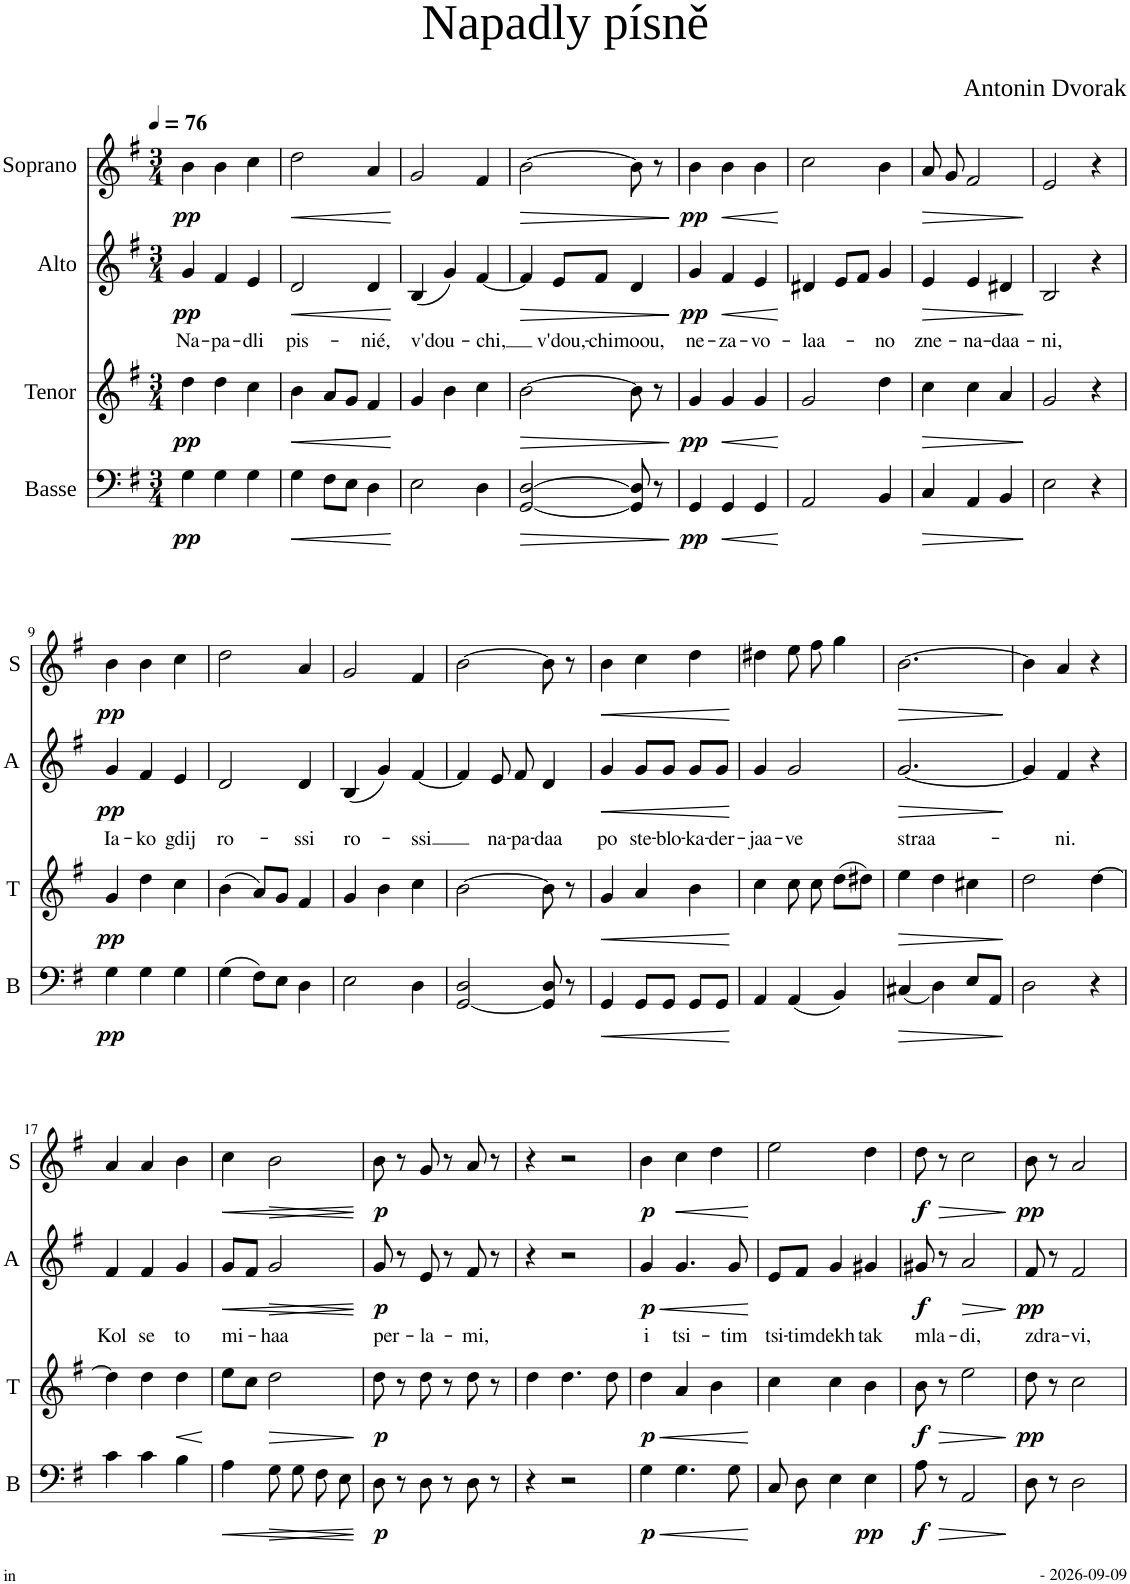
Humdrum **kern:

**kern	**dynam	**kern	**dynam	**kern	**text	**dynam	**kern	**dynam
*part4	*part4	*part3	*part3	*part2	*part2	*part2	*part1	*part1
*staff4	*staff4	*staff3	*staff3	*staff2	*staff2	*staff2	*staff1	*staff1
*I"Basse	*	*I"Tenor	*	*I"Alto	*	*	*I"Soprano	*
*I'B	*	*I'T	*	*I'A	*	*	*I'S	*
*clefF4	*	*clefG2	*	*clefG2	*	*	*clefG2	*
*k[f#]	*	*k[f#]	*	*k[f#]	*	*	*k[f#]	*
*M3/4	*	*M3/4	*	*M3/4	*	*	*M3/4	*
*MM76	*	*MM76	*	*MM76	*	*	*MM76	*
=1	=1	=1	=1	=1	=1	=1	=1	=1
!	!LO:DY:b	!	!LO:DY:b	!	!LO:LY:b	!LO:DY:b	!	!LO:DY:b
4G\	pp	4dd\	pp	4g/	Na-	pp	4b\	pp
!	!	!	!	!	!LO:LY:b	!	!	!
4G\	.	4dd\	.	4f#/	-pa-	.	4b\	.
!	!	!	!	!	!LO:LY:b	!	!	!
4G\	.	4cc\	.	4e/	-dli	.	4cc\	.
=2	=2	=2	=2	=2	=2	=2	=2	=2
!	!LO:HP:b	!	!LO:HP:b	!	!LO:LY:b	!LO:HP:b	!	!LO:HP:b
4G\	<	4b\	<	2d/	pis-	<	2dd\	<
8F#\L	.	8a/L	.	.	.	.	.	.
8E\J	.	8g/J	.	.	.	.	.	.
!	!	!	!	!	!LO:LY:b	!	!	!
4D\	.	4f#/	.	4d/	-nié,	.	4a/	.
.	[	.	[	.	.	[	.	[
=3	=3	=3	=3	=3	=3	=3	=3	=3
!	!	!	!	!	!LO:LY:b	!	!	!
2E\	.	4g/	.	(4B/	v'dou-	.	2g/	.
.	.	4b\	.	4g/)	.	.	.	.
!	!	!	!	!	!LO:LY:b	!	!	!
4D\	.	4cc\	.	[4f#/	-chi,	.	4f#/	.
=4	=4	=4	=4	=4	=4	=4	=4	=4
!	!LO:HP:b	!	!LO:HP:b	!	!	!LO:HP:b	!	!LO:HP:b
[2GG/ [2D/	>	[2b\	>	4f#/]	.	>	[2b\	>
!	!	!	!	!	!LO:LY:b	!	!	!
.	.	.	.	8e/L	v'dou,-	.	.	.
!	!	!	!	!	!LO:LY:b	!	!	!
.	.	.	.	8f#/J	-chi	.	.	.
!	!	!	!	!	!LO:LY:b	!	!	!
8GG/] 8D/]	.	8b\]	.	4d/	moou,	.	8b\]	.
8r	.	8r	.	.	.	.	8r	.
.	]	.	]	.	.	]	.	]
=5	=5	=5	=5	=5	=5	=5	=5	=5
!	!LO:DY:b	!	!LO:DY:b	!	!LO:LY:b	!LO:DY:b	!	!LO:DY:b
4GG/	pp	4g/	pp	4g/	ne-	pp	4b\	pp
!	!LO:HP:b	!	!LO:HP:b	!	!LO:LY:b	!LO:HP:b	!	!LO:HP:b
4GG/	<	4g/	<	4f#/	-za-	<	4b\	<
!	!	!	!	!	!LO:LY:b	!	!	!
4GG/	.	4g/	.	4e/	-vo-	.	4b\	.
.	[	.	[	.	.	[	.	[
=6	=6	=6	=6	=6	=6	=6	=6	=6
!	!	!	!	!	!LO:LY:b	!	!	!
2AA/	.	2g/	.	4d#X/	-laa-	.	2cc\	.
.	.	.	.	8e/L	.	.	.	.
.	.	.	.	8f#/J	.	.	.	.
!	!	!	!	!	!LO:LY:b	!	!	!
4BB/	.	4dd\	.	4g/	-no	.	4b\	.
=7	=7	=7	=7	=7	=7	=7	=7	=7
!	!LO:HP:b	!	!LO:HP:b	!	!LO:LY:b	!LO:HP:b	!	!LO:HP:b
4C/	>	4cc\	>	4e/	zne-	>	8a/L	>
.	.	.	.	.	.	.	8g/J	.
!	!	!	!	!	!LO:LY:b	!	!	!
4AA/	.	4cc\	.	4e/	-na-	.	2f#/	.
!	!	!	!	!	!LO:LY:b	!	!	!
4BB/	.	4a/	.	4d#X/	-daa-	.	.	.
.	]	.	]	.	.	]	.	]
=8	=8	=8	=8	=8	=8	=8	=8	=8
!	!	!	!	!	!LO:LY:b	!	!	!
2E\	.	2g/	.	2B/	-ni,	.	2e/	.
4r	.	4r	.	4r	.	.	4r	.
!!LO:LB:g=z
=9	=9	=9	=9	=9	=9	=9	=9	=9
!	!LO:DY:b	!	!LO:DY:b	!	!LO:LY:b	!LO:DY:b	!	!LO:DY:b
4G\	pp	4g/	pp	4g/	Ia-	pp	4b\	pp
!	!	!	!	!	!LO:LY:b	!	!	!
4G\	.	4dd\	.	4f#/	-ko	.	4b\	.
!	!	!	!	!	!LO:LY:b	!	!	!
4G\	.	4cc\	.	4e/	gdij	.	4cc\	.
=10	=10	=10	=10	=10	=10	=10	=10	=10
!	!	!	!	!	!LO:LY:b	!	!	!
(4G\	.	(4b\	.	2d/	ro-	.	2dd\	.
8F#\L)	.	8a/L)	.	.	.	.	.	.
8E\J	.	8g/J	.	.	.	.	.	.
!	!	!	!	!	!LO:LY:b	!	!	!
4D\	.	4f#/	.	4d/	-ssi	.	4a/	.
=11	=11	=11	=11	=11	=11	=11	=11	=11
!	!	!	!	!	!LO:LY:b	!	!	!
2E\	.	4g/	.	(4B/	ro-	.	2g/	.
.	.	4b\	.	4g/)	.	.	.	.
!	!	!	!	!	!LO:LY:b	!	!	!
4D\	.	4cc\	.	[4f#/	-ssi	.	4f#/	.
=12	=12	=12	=12	=12	=12	=12	=12	=12
[2GG/ 2D/	.	[2b\	.	4f#/]	.	.	[2b\	.
!	!	!	!	!	!LO:LY:b	!	!	!
.	.	.	.	8e/	na-	.	.	.
!	!	!	!	!	!LO:LY:b	!	!	!
.	.	.	.	8f#/	-pa-	.	.	.
!	!	!	!	!	!LO:LY:b	!	!	!
8GG/] 8D/	.	8b\]	.	4d/	-daa	.	8b\]	.
8r	.	8r	.	.	.	.	8r	.
=13	=13	=13	=13	=13	=13	=13	=13	=13
!	!LO:HP:b	!	!LO:HP:b	!	!LO:LY:b	!LO:HP:b	!	!LO:HP:b
4GG/	<	4g/	<	4g/	po	<	4b\	<
!	!	!	!	!	!LO:LY:b	!	!	!
8GG/L	.	4a/	.	8g/L	ste-	.	4cc\	.
!	!	!	!	!	!LO:LY:b	!	!	!
8GG/J	.	.	.	8g/J	-blo-	.	.	.
!	!	!	!	!	!LO:LY:b	!	!	!
8GG/L	.	4b\	.	8g/L	-ka-	.	4dd\	.
!	!	!	!	!	!LO:LY:b	!	!	!
8GG/J	.	.	.	8g/J	-der-	.	.	.
.	[	.	[	.	.	[	.	[
=14	=14	=14	=14	=14	=14	=14	=14	=14
!	!	!	!	!	!LO:LY:b	!	!	!
4AA/	.	4cc\	.	4g/	-jaa-	.	4dd#X\	.
!	!	!	!	!	!LO:LY:b	!	!	!
(4AA/	.	8cc\	.	2g/	-ve	.	8ee\L	.
.	.	8cc\	.	.	.	.	8ff#\J	.
4BB/)	.	(8dd\L	.	.	.	.	4gg\	.
.	.	8dd#X\J)	.	.	.	.	.	.
=15	=15	=15	=15	=15	=15	=15	=15	=15
!	!LO:HP:b	!	!LO:HP:b	!	!LO:LY:b	!LO:HP:b	!	!LO:HP:b
(<4C#X/	>	4ee\	>	[2.g/	straa-	>	[2.b\	>
4D\)	.	4dd\	.	.	.	.	.	.
8E/L	.	4cc#X\	.	.	.	.	.	.
8AA/J	.	.	.	.	.	.	.	.
.	]	.	]	.	.	]	.	]
=16	=16	=16	=16	=16	=16	=16	=16	=16
2D\	.	2dd\	.	4g/]	.	.	4b\]	.
!	!	!	!	!	!LO:LY:b	!	!	!
.	.	.	.	4f#/	-ni.	.	4a/	.
4r	.	[4dd\	.	4r	.	.	4r	.
!!LO:LB:g=z
=17	=17	=17	=17	=17	=17	=17	=17	=17
!	!	!	!	!	!LO:LY:b	!	!	!
4c\	.	4dd\]	.	4f#/	Kol	.	4a/	.
!	!	!	!	!	!LO:LY:b	!	!	!
4c\	.	4dd\	.	4f#/	se	.	4a/	.
!	!	!	!LO:HP:b	!	!LO:LY:b	!	!	!
4B\	.	4dd\	<	4g/	to	.	4b\	.
.	.	.	[	.	.	.	.	.
=18	=18	=18	=18	=18	=18	=18	=18	=18
!	!LO:HP:b	!	!	!	!LO:LY:b	!LO:HP:b	!	!LO:HP:b
4A\	<	8ee\L	.	8g/L	mi-	<	4cc\	<
.	.	8cc\J	.	8f#/J	.	.	.	.
!	!LO:HP:b	!	!LO:HP:b	!	!LO:LY:b	!LO:HP:b	!	!LO:HP:b
8G\	>	2dd\	>	2g/	-haa	>	2b\	>
8G\	.	.	.	.	.	.	.	.
8F#\	.	.	.	.	.	.	.	.
8E\	.	.	.	.	.	.	.	.
.	[ ]	.	]	.	.	[ ]	.	[ ]
=19	=19	=19	=19	=19	=19	=19	=19	=19
!	!LO:DY:b	!	!LO:DY:b	!	!LO:LY:b	!LO:DY:b	!	!LO:DY:b
8D\	p	8dd\	p	8g/	per-	p	8b\	p
8r	.	8r	.	8r	.	.	8r	.
!	!	!	!	!	!LO:LY:b	!	!	!
8D\	.	8dd\	.	8e/	-la-	.	8g/	.
8r	.	8r	.	8r	.	.	8r	.
!	!	!	!	!	!LO:LY:b	!	!	!
8D\	.	8dd\	.	8f#/	-mi,	.	8a/	.
8r	.	8r	.	8r	.	.	8r	.
=20	=20	=20	=20	=20	=20	=20	=20	=20
4r	.	4dd\	.	4r	.	.	4r	.
2r	.	4.dd\	.	2r	.	.	2r	.
.	.	8dd\	.	.	.	.	.	.
=21	=21	=21	=21	=21	=21	=21	=21	=21
!	!LO:HP:b	!	!LO:HP:b	!	!LO:LY:b	!LO:HP:b	!	!
!	!LO:DY:n=1:b	!	!LO:DY:n=1:b	!	!	!LO:DY:n=1:b	!	!LO:DY:b
4G\	< p	4dd\	< p	4g/	i	< p	4b\	p
!	!	!	!	!	!LO:LY:b	!	!	!LO:HP:b
4.G\	.	4a/	.	4.g/	tsi-	.	4cc\	<
.	.	4b\	.	.	.	.	4dd\	.
!	!	!	!	!	!LO:LY:b	!	!	!
8G\	.	.	.	8g/	-tim	.	.	.
.	[	.	[	.	.	[	.	[
=22	=22	=22	=22	=22	=22	=22	=22	=22
!	!	!	!	!	!LO:LY:b	!	!	!
8C/	.	4cc\	.	8e/L	tsi-	.	2ee\	.
!	!	!	!	!	!LO:LY:b	!	!	!
8D\	.	.	.	8f#/J	-tim	.	.	.
!	!	!	!	!	!LO:LY:b	!	!	!
4E\	.	4cc\	.	4g/	dekh	.	.	.
!	!LO:DY:b	!	!	!	!LO:LY:b	!	!	!
4E\	pp	4b\	.	4g#X/	tak	.	4dd\	.
=23	=23	=23	=23	=23	=23	=23	=23	=23
!	!LO:DY:b	!	!LO:DY:b	!	!LO:LY:b	!LO:DY:b	!	!LO:DY:b
8A\	f	8b\	f	8g#X/	mla-	f	8dd\	f
!	!LO:HP:b	!	!LO:HP:b	!	!	!	!	!LO:HP:b
8r	>	8r	>	8r	.	.	8r	>
!	!	!	!	!	!LO:LY:b	!LO:HP:b	!	!
2AA/	.	2ee\	.	2a/	-di,	>	2cc\	.
.	]	.	]	.	.	]	.	]
=24	=24	=24	=24	=24	=24	=24	=24	=24
!	!	!	!LO:DY:b	!	!LO:LY:b	!LO:DY:b	!	!LO:DY:b
8D\	.	8dd\	pp	8f#/	zdra-	pp	8b\	pp
8r	.	8r	.	8r	.	.	8r	.
!	!	!	!	!	!LO:LY:b	!	!	!
2D\	.	2cc\	.	2f#/	-vi,	.	2a/	.
=	=	=	=	=	=	=	=	=
*-	*-	*-	*-	*-	*-	*-	*-	*-
